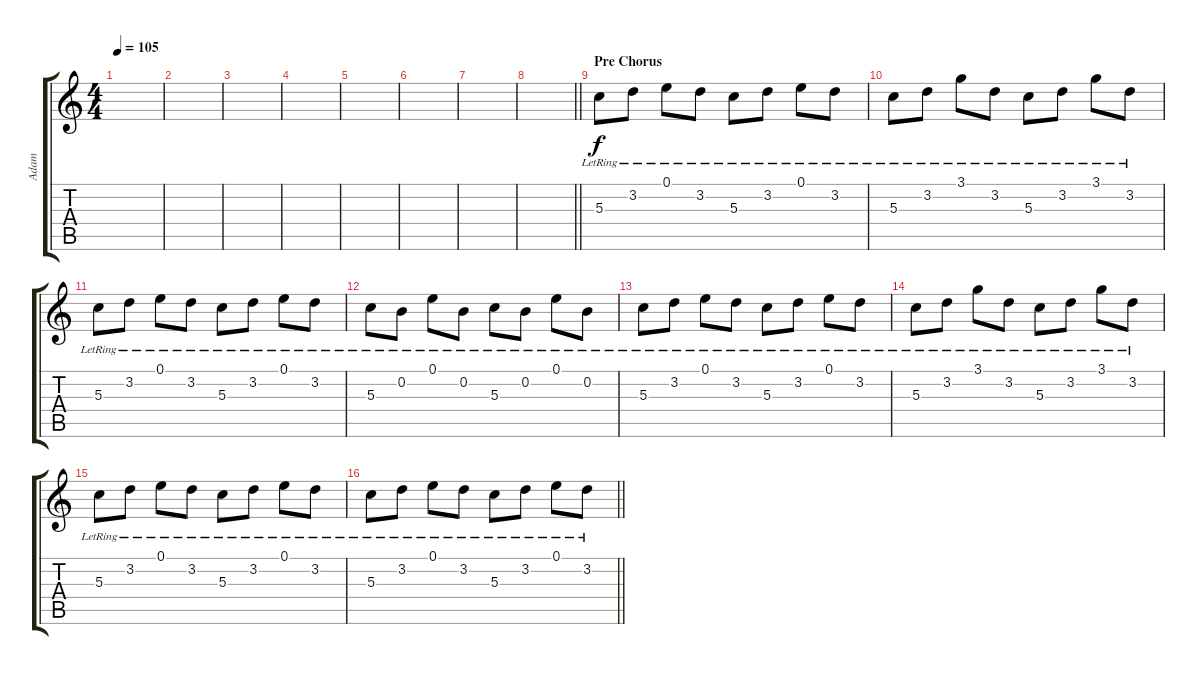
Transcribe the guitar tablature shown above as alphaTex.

\track ("Adam" "Adam") {instrument electricguitarjazz}
\staff {score tabs}
\tuning (E4 B3 G3 D3 A2 E2) {hide}
\ts (4 4)
\tempo 105
\clef g2
\ks c
|
|
|
|
|
|
|
\barLineRight lightlight
|
\section ("" "Pre Chorus")
5.3{lr}.8 3.2{lr}.8 0.1{lr}.8 3.2{lr}.8 5.3{lr}.8 3.2{lr}.8 0.1{lr}.8 3.2{lr}.8 |
5.3{lr}.8 3.2{lr}.8 3.1{lr}.8 3.2{lr}.8 5.3{lr}.8 3.2{lr}.8 3.1{lr}.8 3.2{lr}.8 |
5.3{lr}.8 3.2{lr}.8 0.1{lr}.8 3.2{lr}.8 5.3{lr}.8 3.2{lr}.8 0.1{lr}.8 3.2{lr}.8 |
5.3{lr}.8 0.2{lr}.8 0.1{lr}.8 0.2{lr}.8 5.3{lr}.8 0.2{lr}.8 0.1{lr}.8 0.2{lr}.8 |
5.3{lr}.8 3.2{lr}.8 0.1{lr}.8 3.2{lr}.8 5.3{lr}.8 3.2{lr}.8 0.1{lr}.8 3.2{lr}.8 |
5.3{lr}.8 3.2{lr}.8 3.1{lr}.8 3.2{lr}.8 5.3{lr}.8 3.2{lr}.8 3.1{lr}.8 3.2{lr}.8 |
5.3{lr}.8 3.2{lr}.8 0.1{lr}.8 3.2{lr}.8 5.3{lr}.8 3.2{lr}.8 0.1{lr}.8 3.2{lr}.8 |
\barLineRight lightlight
5.3{lr}.8 3.2{lr}.8 0.1{lr}.8 3.2{lr}.8 5.3{lr}.8 3.2{lr}.8 0.1{lr}.8 3.2{lr}.8
